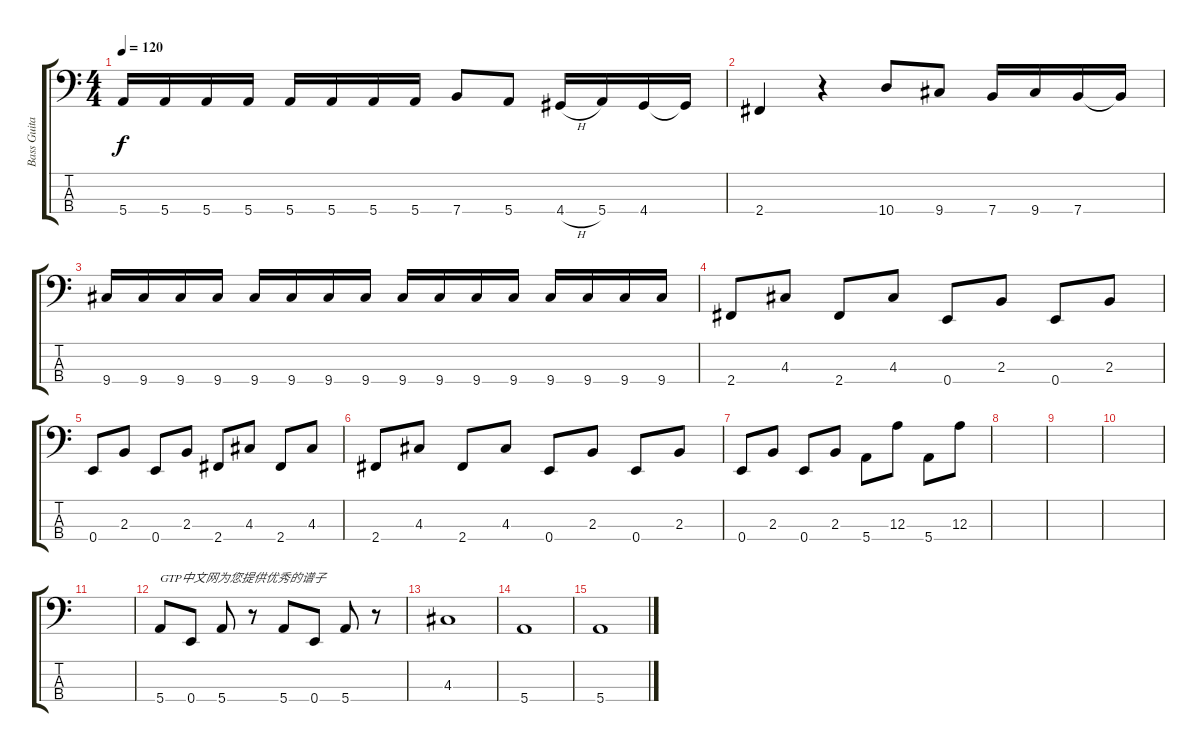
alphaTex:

\track ("Bass Guitar-佟侃" "Bass Guita") {instrument electricbasspick}
\staff {score tabs}
\tuning (G2 D2 A1 E1) {hide}
\ts (4 4)
\tempo 120
\clef f4
\ks c
5.4.16{dy f} 5.4.16 5.4.16 5.4.16 5.4.16 5.4.16 5.4.16 5.4.16 7.4.8 5.4.8 4.4{h}.16 5.4.16 4.4.16 4.4{t}.16 |
2.4.4 r.4 10.4.8 9.4.8 7.4.16 9.4.16 7.4.16 7.4{t}.16 |
9.4.16 9.4.16 9.4.16 9.4.16 9.4.16 9.4.16 9.4.16 9.4.16 9.4.16 9.4.16 9.4.16 9.4.16 9.4.16 9.4.16 9.4.16 9.4.16 |
2.4.8 4.3.8 2.4.8 4.3.8 0.4.8 2.3.8 0.4.8 2.3.8 |
0.4.8 2.3.8 0.4.8 2.3.8 2.4.8 4.3.8 2.4.8 4.3.8 |
2.4.8 4.3.8 2.4.8 4.3.8 0.4.8 2.3.8 0.4.8 2.3.8 |
0.4.8 2.3.8 0.4.8 2.3.8 5.4.8 12.3.8 5.4.8 12.3.8 |
|
|
|
|
5.4.8{txt "GTP中文网为您提供优秀的谱子"} 0.4.8 5.4.8 r.8 5.4.8 0.4.8 5.4.8 r.8 |
4.3.1 |
5.4.1 |
5.4.1
